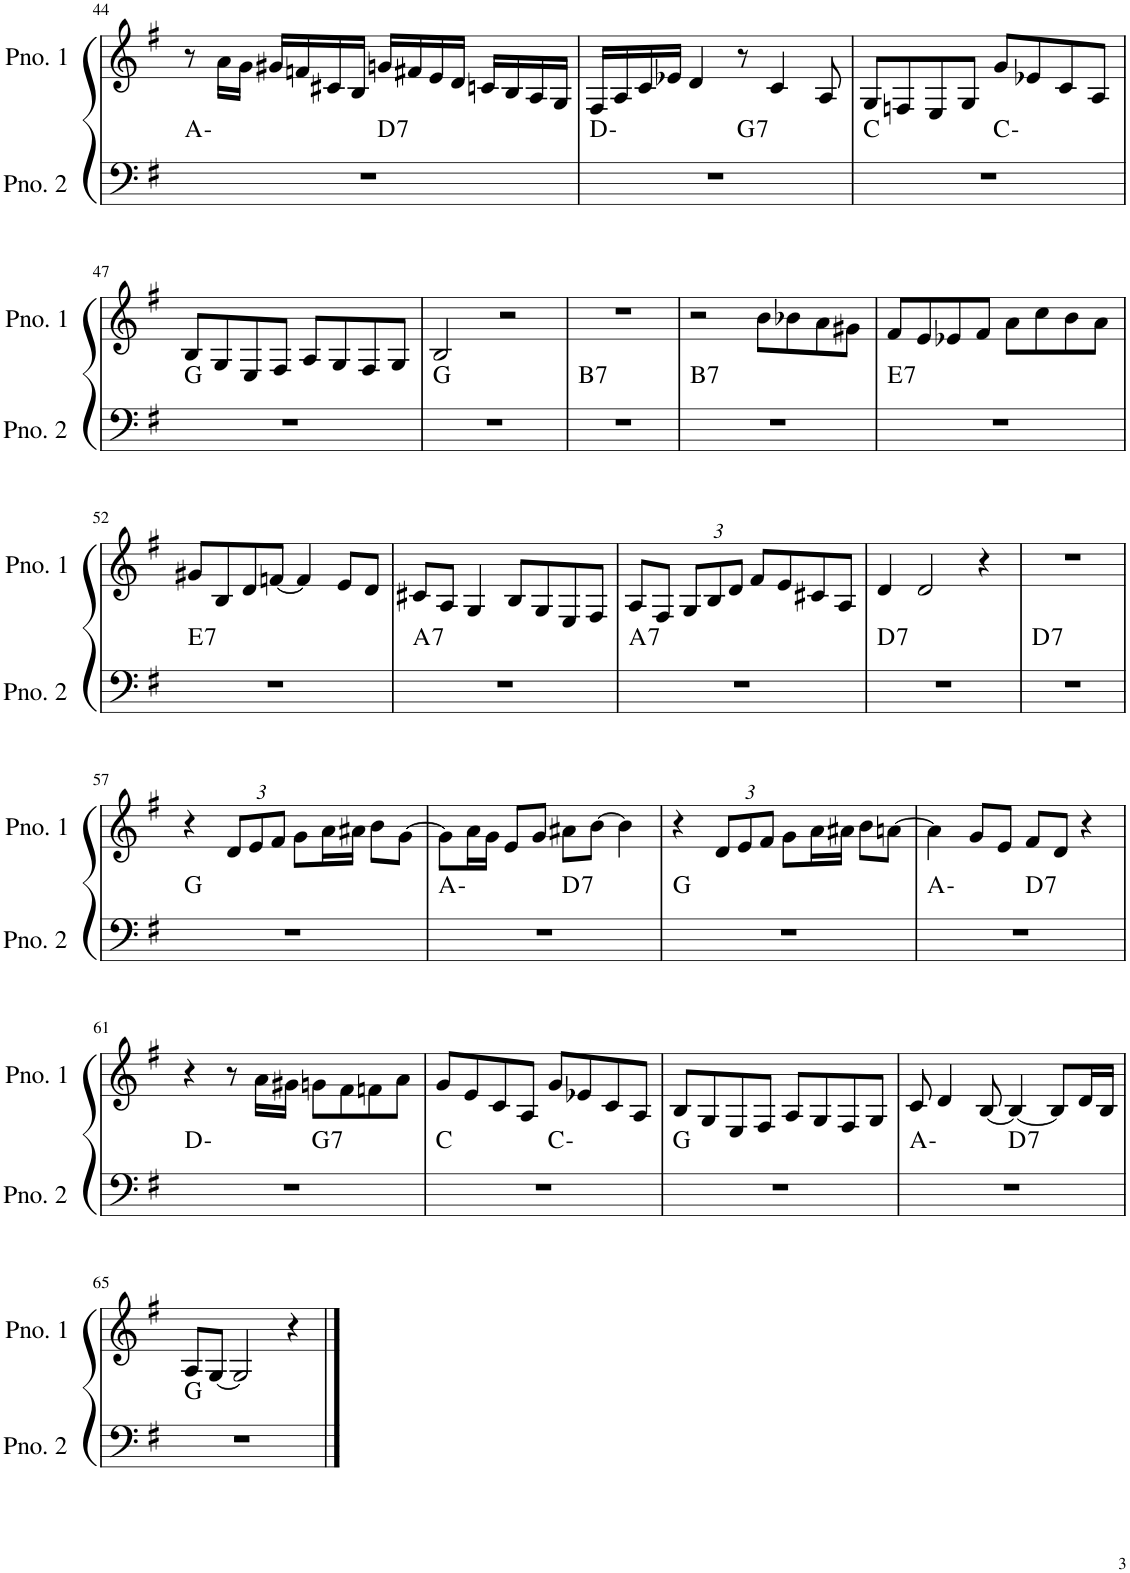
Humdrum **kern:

**kern	**harte	**kern
*part2	*part2	*part1
*staff2	*	*staff1
*I"ピアノ 2	*	*I"ピアノ 1
!!LO:PB:g=z
*clefF4	*	*clefG2
*k[f#]	*	*k[f#]
*M4/4	*	*M4/4
=44	=44	=44
*^	*	*
1r	2ryy	A:min	8r
.	.	.	16a\LL
.	.	.	16g\JJ
.	.	.	16g#X/LL
.	.	.	16fn/
.	.	.	16c#X/
.	.	.	16B/JJ
!	!	!LO:H:kt=7	!
.	2ryy	D:7	16gn/LL
.	.	.	16f#X/
.	.	.	16e/
.	.	.	16d/JJ
.	.	.	16cn/LL
.	.	.	16B/
.	.	.	16A/
.	.	.	16G/JJ
=45	=45	=45	=45
1r	2ryy	D:min	16F#/LL
.	.	.	16A/
.	.	.	16c/
.	.	.	16e-X/JJ
.	.	.	4d/
!	!	!LO:H:kt=7	!
.	2ryy	G:7	8r
.	.	.	4c/
.	.	.	8A/
=46	=46	=46	=46
1r	2ryy	C:maj	8G/L
.	.	.	8Fn/
.	.	.	8E/
.	.	.	8G/J
.	2ryy	C:min	8g/L
.	.	.	8e-X/
.	.	.	8c/
.	.	.	8A/J
*v	*v	*	*
!!LO:LB:g=z
=47	=47	=47
1r	G:maj	8B/L
.	.	8G/
.	.	8E/
.	.	8F#/J
.	.	8A/L
.	.	8G/
.	.	8F#/
.	.	8G/J
=48	=48	=48
1r	G:maj	2B/
.	.	2r
=49	=49	=49
!	!LO:H:kt=7	!
1r	B:7	1r
=50	=50	=50
!	!LO:H:kt=7	!
1r	B:7	2r
.	.	8b\L
.	.	8b-X\
.	.	8a\
.	.	8g#X\J
=51	=51	=51
!	!LO:H:kt=7	!
1r	E:7	8f#/L
.	.	8e/
.	.	8e-X/
.	.	8f#/J
.	.	8a\L
.	.	8cc\
.	.	8b\
.	.	8a\J
!!LO:LB:g=z
=52	=52	=52
!	!LO:H:kt=7	!
1r	E:7	8g#X/L
.	.	8B/
.	.	8d/
.	.	[8fn/J
.	.	4f/]
.	.	8e/L
.	.	8d/J
=53	=53	=53
!	!LO:H:kt=7	!
1r	A:7	8c#X/L
.	.	8A/J
.	.	4G/
.	.	8B/L
.	.	8G/
.	.	8E/
.	.	8F#/J
=54	=54	=54
!	!LO:H:kt=7	!
1r	A:7	8A/L
.	.	8F#/J
*	*	*Xbrackettup
.	.	12G/L
.	.	12B/
.	.	12d/J
.	.	8f#/L
.	.	8e/
.	.	8c#X/
.	.	8A/J
=55	=55	=55
!	!LO:H:kt=7	!
1r	D:7	4d/
.	.	2d/
.	.	4r
=56	=56	=56
!	!LO:H:kt=7	!
1r	D:7	1r
!!LO:LB:g=z
=57	=57	=57
1r	G:maj	4r
.	.	12d/L
.	.	12e/
.	.	12f#/J
.	.	8g\L
.	.	16a\L
.	.	16a#X\JJ
.	.	8b\L
.	.	[8g\J
=58	=58	=58
*^	*	*
1r	2ryy	A:min	8g\L]
.	.	.	16a\L
.	.	.	16g\JJ
.	.	.	8e/L
.	.	.	8g/J
!	!	!LO:H:kt=7	!
.	2ryy	D:7	8a#X\L
.	.	.	[8b\J
.	.	.	4b\]
*v	*v	*	*
=59	=59	=59
1r	G:maj	4r
.	.	12d/L
.	.	12e/
.	.	12f#/J
.	.	8g\L
.	.	16a\L
.	.	16a#X\JJ
.	.	8b\L
.	.	[8an\J
=60	=60	=60
*^	*	*
1r	2ryy	A:min	4a\]
.	.	.	8g/L
.	.	.	8e/J
!	!	!LO:H:kt=7	!
.	2ryy	D:7	8f#/L
.	.	.	8d/J
.	.	.	4r
!!LO:LB:g=z
=61	=61	=61	=61
1r	2ryy	D:min	4r
.	.	.	8r
.	.	.	16a\LL
.	.	.	16g#X\JJ
!	!	!LO:H:kt=7	!
.	2ryy	G:7	8gn\L
.	.	.	8f#\
.	.	.	8fn\
.	.	.	8a\J
=62	=62	=62	=62
1r	2ryy	C:maj	8g/L
.	.	.	8e/
.	.	.	8c/
.	.	.	8A/J
.	2ryy	C:min	8g/L
.	.	.	8e-X/
.	.	.	8c/
.	.	.	8A/J
*v	*v	*	*
=63	=63	=63
1r	G:maj	8B/L
.	.	8G/
.	.	8E/
.	.	8F#/J
.	.	8A/L
.	.	8G/
.	.	8F#/
.	.	8G/J
=64	=64	=64
*^	*	*
1r	2ryy	A:min	8c/
.	.	.	4d/
.	.	.	[8B/
!	!	!LO:H:kt=7	!
.	2ryy	D:7	4B/_
.	.	.	8B/L]
.	.	.	16d/L
.	.	.	16B/JJ
*v	*v	*	*
!!LO:LB:g=z
=65	=65	=65
1r	G:maj	8A/L
.	.	[8G/J
.	.	2G/]
.	.	4r
==	==	==
*-	*-	*-
